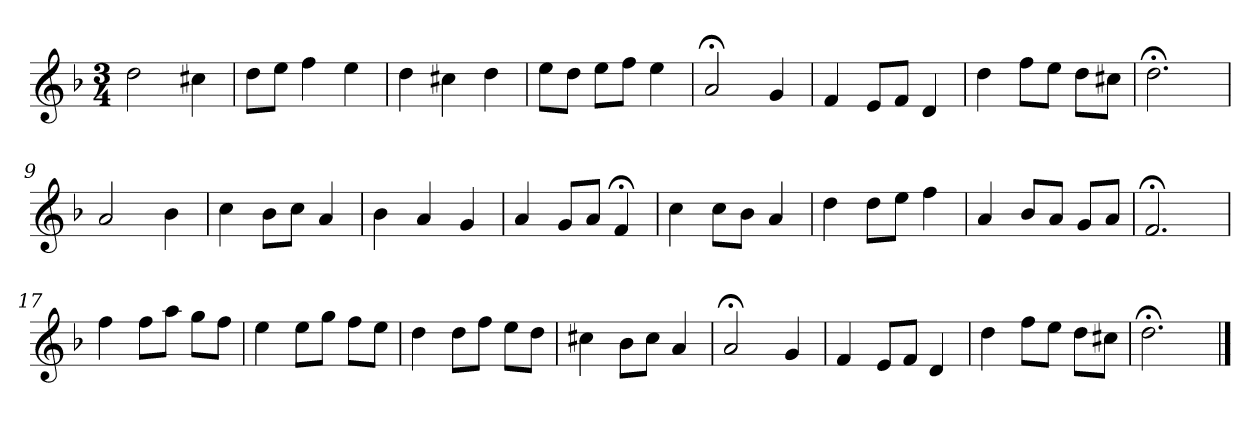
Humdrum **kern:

**kern
*part1
*staff1
*k[b-]
*d:
*M3/4
*MM120
=1
2dd
4cc#X
=2
8ddL
8eeJ
4ff
4ee
=3
4dd
4cc#X
4dd
=4
8eeL
8ddJ
8eeL
8ffJ
4ee
=5
2a;<
4g
=6
4f
8eL
8fJ
4d
=7
4dd
8ffL
8eeJ
8ddL
8cc#XJ
=8
2.dd;<
=9
2a
4b-
=10
4cc
8b-L
8ccJ
4a
=11
4b-
4a
4g
=12
4a
8gL
8aJ
4f;<
=13
4cc
8ccL
8b-J
4a
=14
4dd
8ddL
8eeJ
4ff
=15
4a
8b-L
8aJ
8gL
8aJ
=16
2.f;<
=17
4ff
8ffL
8aaJ
8ggL
8ffJ
=18
4ee
8eeL
8ggJ
8ffL
8eeJ
=19
4dd
8ddL
8ffJ
8eeL
8ddJ
=20
4cc#X
8b-L
8cc#J
4a
=21
2a;<
4g
=22
4f
8eL
8fJ
4d
=23
4dd
8ffL
8eeJ
8ddL
8cc#XJ
=24
2.dd;<
==
*-
